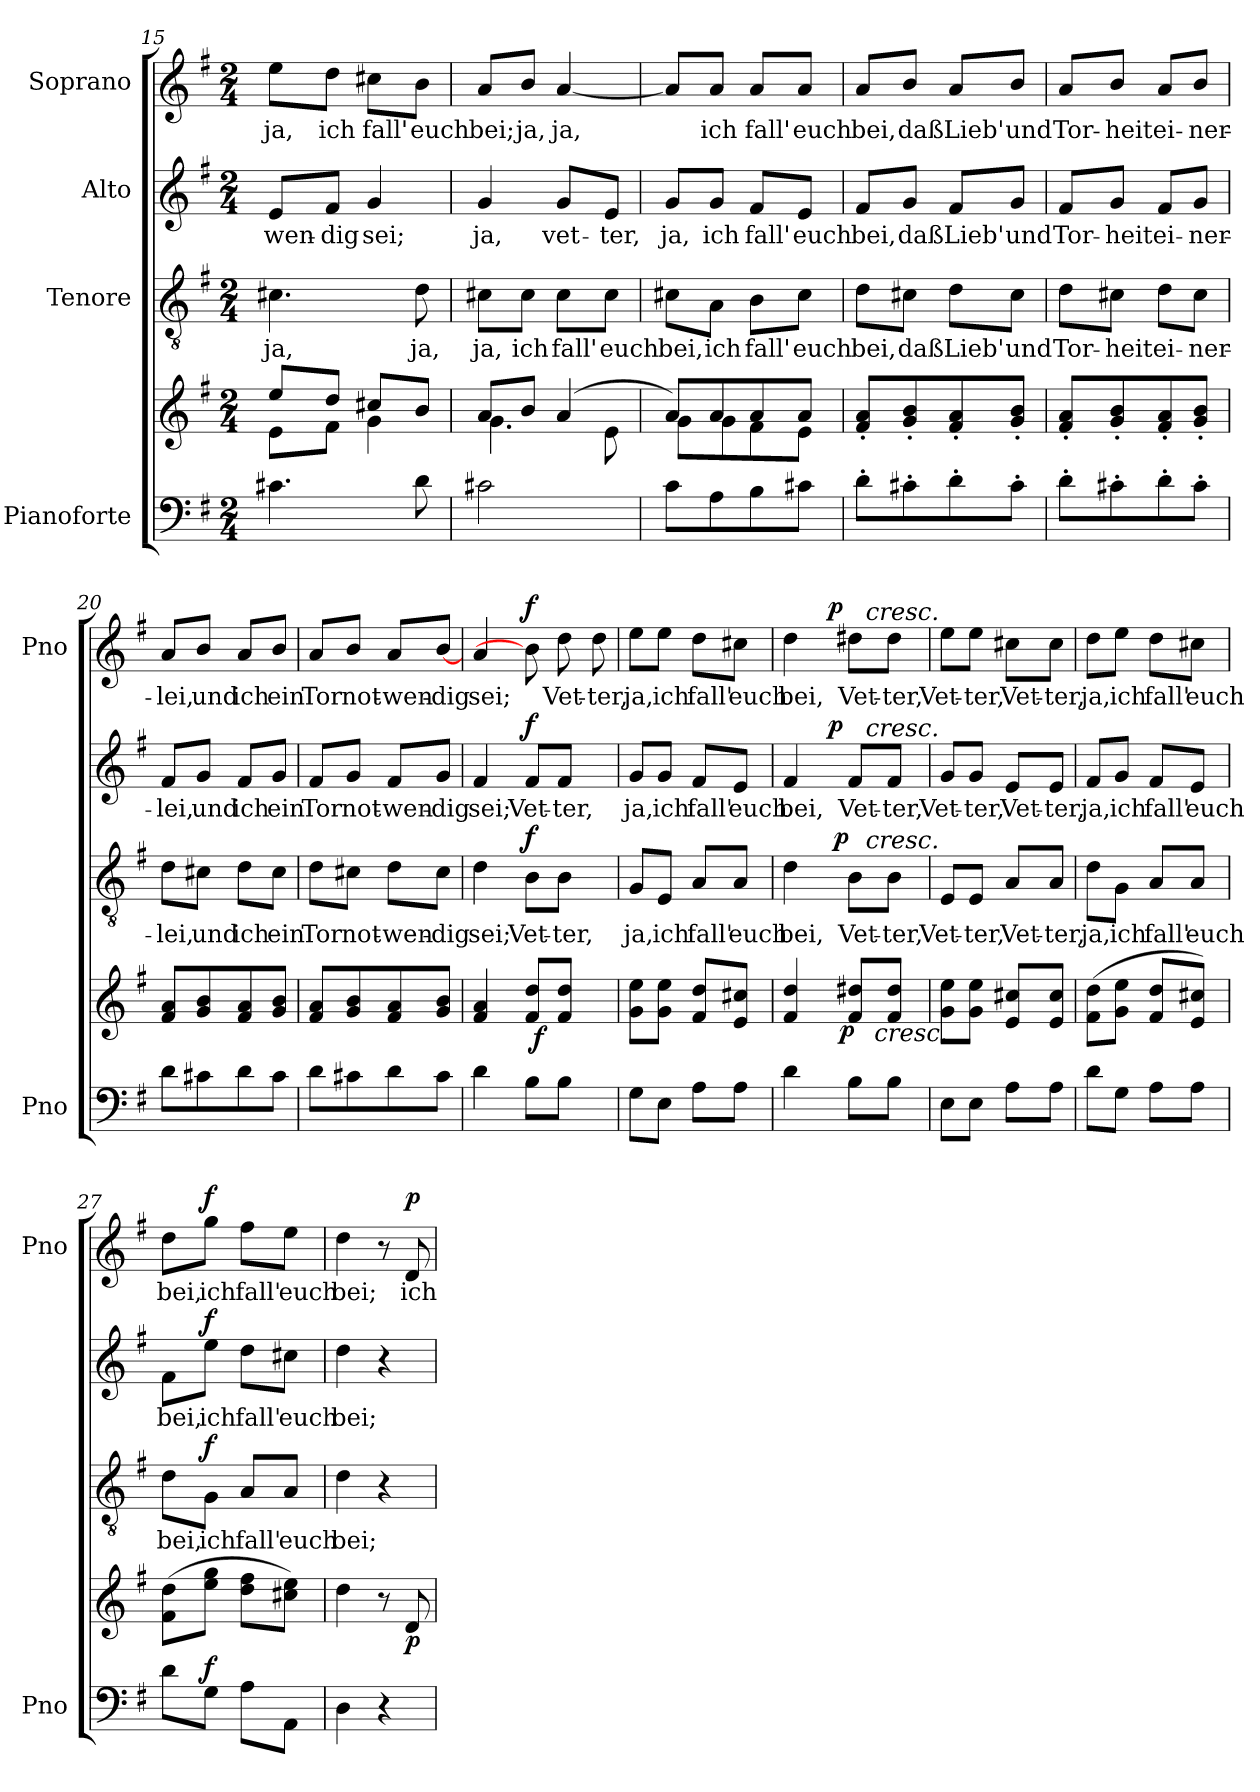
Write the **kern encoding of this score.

**kern	**kern	**dynam	**kern	**text	**dynam	**kern	**text	**dynam	**kern	**text	**dynam
*part4	*part4	*part4	*part3	*part3	*part3	*part2	*part2	*part2	*part1	*part1	*part1
*staff5	*staff4	*staff4/5	*staff3	*staff3	*staff3	*staff2	*staff2	*staff2	*staff1	*staff1	*staff1
*I"Pianoforte	*	*	*I"Tenore	*	*	*I"Alto	*	*	*I"Soprano	*	*
*I'Pno	*	*	*	*	*	*	*	*	*I'Pno	*	*
*clefF4	*clefG2	*	*clefGv2	*	*	*clefG2	*	*	*clefG2	*	*
*k[f#]	*k[f#]	*	*k[f#]	*	*	*k[f#]	*	*	*k[f#]	*	*
*G:	*G:	*	*G:	*	*	*G:	*	*	*G:	*	*
*M2/4	*M2/4	*	*M2/4	*	*	*M2/4	*	*	*M2/4	*	*
=15	=15	=15	=15	=15	=15	=15	=15	=15	=15	=15	=15
*	*^	*	*	*	*	*	*	*	*	*	*
4.c#X\	8ee/L	8e\L	.	4.c#X\	ja,	.	8e/L	-wen-	.	8ee\L	ja,	.
.	8dd/J	8f#\J	.	.	.	.	8f#/J	-dig	.	8dd\J	ich	.
.	8cc#X/L	4g\	.	.	.	.	4g/	sei;	.	8cc#X\L	fall'	.
8d\	8b/J	.	.	8d\	ja,	.	.	.	.	8b\J	euch	.
!!LO:PB:g=z
=16	=16	=16	=16	=16	=16	=16	=16	=16	=16	=16	=16	=16
2c#X\	8a/L	4.g\	.	8c#X\L	ja,	.	4g/	ja,	.	8a/L	bei;	.
.	8b/J	.	.	8c#\J	ich	.	.	.	.	8b/J	ja,	.
.	(4a/	.	.	8c#\L	fall'	.	8g/L	vet-	.	[4a/	ja,	.
.	.	8e\	.	8c#\J	euch	.	8e/J	-ter,	.	.	.	.
=17	=17	=17	=17	=17	=17	=17	=17	=17	=17	=17	=17	=17
8c\L	8a/L)	8g\L	.	8c#X\L	bei,	.	8g/L	ja,	.	8a/L]	.	.
8A\	8a/	8g\	.	8A\J	ich	.	8g/J	ich	.	8a/J	ich	.
8B\	8a/	8f#\	.	8B\L	fall'	.	8f#/L	fall'	.	8a/L	fall'	.
8c#X\J	8a/J	8e\J	.	8c#\J	euch	.	8e/J	euch	.	8a/J	euch	.
*	*v	*v	*	*	*	*	*	*	*	*	*	*
=18	=18	=18	=18	=18	=18	=18	=18	=18	=18	=18	=18
8d'>\L	8f#/'< 8a/'<L	.	8d\L	bei,	.	8f#/L	bei,	.	8a/L	bei,	.
8c#X'>\	8g/'< 8b/'<	.	8c#X\J	daß	.	8g/J	daß	.	8b/J	daß	.
8d'>\	8f#/'< 8a/'<	.	8d\L	Lieb'	.	8f#/L	Lieb'	.	8a/L	Lieb'	.
8c#'>\J	8g/'< 8b/'<J	.	8c#\J	und	.	8g/J	und	.	8b/J	und	.
=19	=19	=19	=19	=19	=19	=19	=19	=19	=19	=19	=19
8d'>\L	8f#/'< 8a/'<L	.	8d\L	Tor-	.	8f#/L	Tor-	.	8a/L	Tor-	.
8c#X'>\	8g/'< 8b/'<	.	8c#X\J	-heit	.	8g/J	-heit	.	8b/J	-heit	.
8d'>\	8f#/'< 8a/'<	.	8d\L	ei-	.	8f#/L	ei-	.	8a/L	ei-	.
8c#'>\J	8g/'< 8b/'<J	.	8c#\J	-ner-	.	8g/J	-ner-	.	8b/J	-ner-	.
=20	=20	=20	=20	=20	=20	=20	=20	=20	=20	=20	=20
8d\L	8f#/ 8a/L	.	8d\L	-lei,	.	8f#/L	-lei,	.	8a/L	-lei,	.
8c#X\	8g/ 8b/	.	8c#X\J	und	.	8g/J	und	.	8b/J	und	.
8d\	8f#/ 8a/	.	8d\L	ich	.	8f#/L	ich	.	8a/L	ich	.
8c#\J	8g/ 8b/J	.	8c#\J	ein	.	8g/J	ein	.	8b/J	ein	.
=21	=21	=21	=21	=21	=21	=21	=21	=21	=21	=21	=21
8d\L	8f#/ 8a/L	.	8d\L	Tor	.	8f#/L	Tor	.	8a/L	Tor	.
8c#X\	8g/ 8b/	.	8c#X\J	not-	.	8g/J	not-	.	8b/J	not-	.
8d\	8f#/ 8a/	.	8d\L	-wen-	.	8f#/L	-wen-	.	8a/L	-wen-	.
8c#\J	8g/ 8b/J	.	8c#\J	-dig	.	8g/J	-dig	.	[8b/J	-dig	.
=22	=22	=22	=22	=22	=22	=22	=22	=22	=22	=22	=22
*	*^	*	*	*	*	*	*	*	*	*	*
4d\	4f#/ 4a/	6ryy	.	4d\	sei;	.	4f#/	sei;	.	4a/	sei;	.
.	.	12ryy	.	.	.	.	.	.	.	.	.	.
!	!	!	!	!	!	!LO:DY:a	!	!	!LO:DY:a	!	!	!LO:DY:a
8B\L	8f#/ 8dd/L	48ryy	.	8B\L	Vet-	f	8f#/L	Vet-	f	8b\]	.	f
!	!	!	!LO:DY:b	!	!	!	!	!	!	!	!	!
.	.	6ryy	f	.	.	.	.	.	.	.	.	.
8B\J	8f#/ 8dd/J	.	.	8B\J	-ter,	.	8f#/J	-ter,	.	8dd\	Vet-	.
.	.	24.ryy	.	.	.	.	.	.	.	.	.	.
8ryy	8ryy	8ryy	.	8ryy	.	.	8ryy	.	.	8dd\	-ter,	.
*	*v	*v	*	*	*	*	*	*	*	*	*	*
!!LO:LB:g=z
=23	=23	=23	=23	=23	=23	=23	=23	=23	=23	=23	=23
8G\L	8g\ 8ee\L	.	8G/L	ja,	.	8g/L	ja,	.	8ee\L	ja,	.
8E\J	8g\ 8ee\J	.	8E/J	ich	.	8g/J	ich	.	8ee\J	ich	.
8A\L	8f#/ 8dd/L	.	8A/L	fall'	.	8f#/L	fall'	.	8dd\L	fall'	.
8A\J	8e/ 8cc#X/J	.	8A/J	euch	.	8e/J	euch	.	8cc#X\J	euch	.
=24	=24	=24	=24	=24	=24	=24	=24	=24	=24	=24	=24
*	*^	*	*^	*	*	*^	*	*	*^	*	*
*	*	*^	*	*	*^	*	*	*	*^	*	*	*	*^	*	*
4d\	4f#/ 4dd/	6ryy	3ryy	.	4d\	8..ryy	4ryy	bei,	.	4f#/	6ryy	4ryy	bei,	.	4dd\	6ryy	4ryy	bei,	.
.	.	24.ryy	.	.	.	.	.	.	.	.	24ryy	.	.	.	.	24ryy	.	.	.
!	!	!	!	!	!	!	!	!	!	!	!	!	!	!LO:DY:a	!	!	!	!	!LO:DY:a
.	.	.	.	.	.	.	.	.	.	.	6..ryy	.	.	p	.	6..ryy	.	.	p
!	!	!	!	!	!	!	!	!	!LO:DY:a	!	!	!	!	!	!	!	!	!	!
.	.	.	.	.	.	4ryy	.	.	p	.	.	.	.	.	.	.	.	.	.
!	!	!	!	!LO:DY:b	!	!	!	!	!	!	!	!	!	!	!	!	!	!	!
.	.	6ryy	.	p	.	.	.	.	.	.	.	.	.	.	.	.	.	.	.
8B\L	8f#/ 8dd#X/L	.	.	.	8B\L	.	16ryy	Vet-	.	8f#/L	.	16ryy	Vet-	.	8dd#X\L	.	16ryy	Vet-	.
!	!	!	!	!	!	!	!	!	!	!	!	!	!	!	!	!	!LO:TX:a:i:t=cresc.	!	!
!	!	!	!	!	!	!	!	!	!	!	!	!LO:TX:a:i:t=cresc.	!	!	!	!	!	!	!
!	!	!	!	!	!	!	!LO:TX:a:i:t=cresc.	!	!	!	!	!	!	!	!	!	!	!	!
.	.	.	.	.	.	.	8.ryy	.	.	.	.	8.ryy	.	.	.	.	8.ryy	.	.
!	!	!	!LO:TX:b:i:t=cresc.	!	!	!	!	!	!	!	!	!	!	!	!	!	!	!	!
.	.	.	6ryy	.	.	.	.	.	.	.	.	.	.	.	.	.	.	.	.
8B\J	8f#/ 8dd#/J	.	.	.	8B\J	.	.	-ter,	.	8f#/J	.	.	-ter,	.	8dd#\J	.	.	-ter,	.
.	.	12ryy	.	.	.	.	.	.	.	.	.	.	.	.	.	.	.	.	.
.	.	.	.	.	.	32ryy	.	.	.	.	.	.	.	.	.	.	.	.	.
.	.	48ryy	.	.	.	.	.	.	.	.	.	.	.	.	.	.	.	.	.
*	*v	*v	*v	*	*	*	*	*	*	*v	*v	*v	*	*	*v	*v	*v	*	*
*	*	*	*v	*v	*v	*	*	*	*	*	*	*	*
=25	=25	=25	=25	=25	=25	=25	=25	=25	=25	=25	=25
8E\L	8g\ 8ee\L	.	8E/L	Vet-	.	8g/L	Vet-	.	8ee\L	Vet-	.
8E\J	8g\ 8ee\J	.	8E/J	-ter,	.	8g/J	-ter,	.	8ee\J	-ter,	.
8A\L	8e/ 8cc#X/L	.	8A/L	Vet-	.	8e/L	Vet-	.	8cc#X\L	Vet-	.
8A\J	8e/ 8cc#/J	.	8A/J	-ter,	.	8e/J	-ter,	.	8cc#\J	-ter,	.
=26	=26	=26	=26	=26	=26	=26	=26	=26	=26	=26	=26
8d\L	(8f#\ 8dd\L	.	8d\L	ja,	.	8f#/L	ja,	.	8dd\L	ja,	.
8G\J	8g\ 8ee\J	.	8G\J	ich	.	8g/J	ich	.	8ee\J	ich	.
8A\L	8f#/ 8dd/L	.	8A/L	fall'	.	8f#/L	fall'	.	8dd\L	fall'	.
8A\J	8e/ 8cc#X/J)	.	8A/J	euch	.	8e/J	euch	.	8cc#X\J	euch	.
=27	=27	=27	=27	=27	=27	=27	=27	=27	=27	=27	=27
8d\L	(8f#\ 8dd\L	.	8d\L	bei,	.	8f#\L	bei,	.	8dd\L	bei,	.
!	!	!LO:DY:a=2	!	!	!LO:DY:a	!	!	!LO:DY:a	!	!	!LO:DY:a
8G\J	8ee\ 8gg\J	f	8G\J	ich	f	8ee\J	ich	f	8gg\J	ich	f
8A\L	8dd\ 8ff#\L	.	8A/L	fall'	.	8dd\L	fall'	.	8ff#\L	fall'	.
8AA\J	8cc#X\ 8ee\J)	.	8A/J	euch	.	8cc#X\J	euch	.	8ee\J	euch	.
=28	=28	=28	=28	=28	=28	=28	=28	=28	=28	=28	=28
4D\	4dd\	.	4d\	bei;	.	4dd\	bei;	.	4dd\	bei;	.
4r	8r	.	4r	.	.	4r	.	.	8r	.	.
!	!	!LO:DY:b	!	!	!	!	!	!	!	!	!LO:DY:a
.	8d/	p	.	.	.	.	.	.	8d/	ich	p
=	=	=	=	=	=	=	=	=	=	=	=
*-	*-	*-	*-	*-	*-	*-	*-	*-	*-	*-	*-
